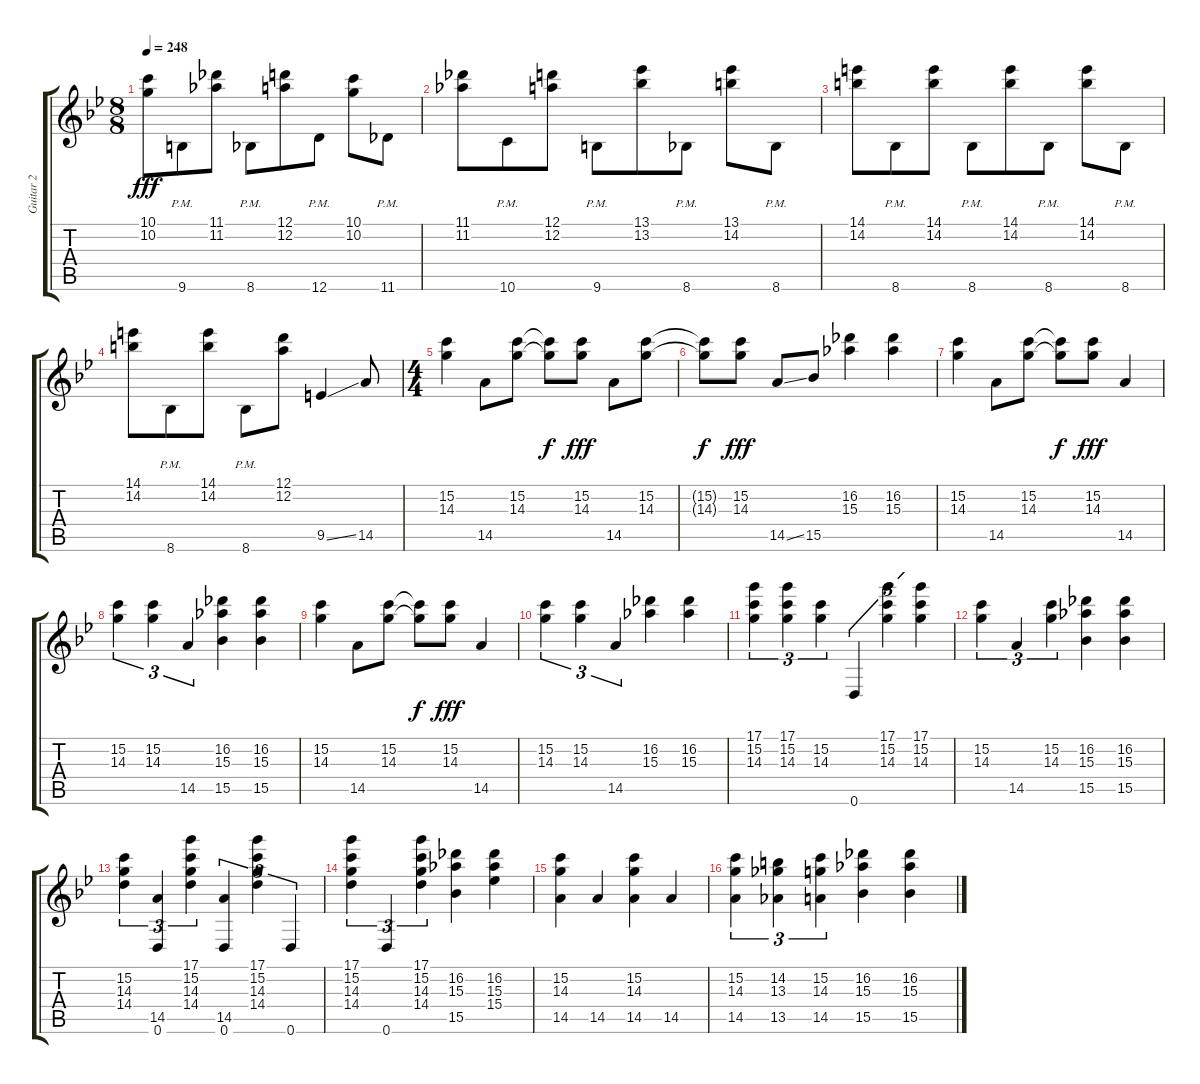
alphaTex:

\track ("Guitar 2" "Guitar 2") {instrument distortionguitar}
\staff {score tabs}
\tuning (D4 A3 F3 C3 G2 D2) {hide}
\ts (8 8)
\tempo 248
\clef g2
\ks bb
(10.1 10.2).8{dy fff} 9.6{pm}.8 (11.1 11.2).8 8.6{pm}.8 (12.1 12.2).8 12.6{pm}.8 (10.1 10.2).8 11.6{pm}.8 |
(11.1 11.2).8 10.6{pm}.8 (12.1 12.2).8 9.6{pm}.8 (13.1 13.2).8 8.6{pm}.8 (13.1 14.2).8 8.6{pm}.8 |
(14.1 14.2).8 8.6{pm}.8 (14.1 14.2).8 8.6{pm}.8 (14.1 14.2).8 8.6{pm}.8 (14.1 14.2).8 8.6{pm}.8 |
(14.1 14.2).8 8.6{pm}.8 (14.1 14.2).8 8.6{pm}.8 (12.1 12.2).8 9.5{ss}.4 14.5.8 |
\ts (4 4)
(15.2 14.3).4 14.5.8 (15.2 14.3).8 (15.2{t} 14.3{t}).8{dy f} (15.2 14.3).8{dy fff} 14.5.8 (15.2 14.3).8 |
(15.2{t} 14.3{t}).8{dy f} (15.2 14.3).8{dy fff} 14.5{ss}.8 15.5.8 (16.2 15.3).4 (16.2 15.3).4 |
(15.2 14.3).4 14.5.8 (15.2 14.3).8 (15.2{t} 14.3{t}).8{dy f} (15.2 14.3).8{dy fff} 14.5.4 |
(15.2 14.3).4{tu (3 2)} (15.2 14.3).4{tu (3 2)} 14.5.4{tu (3 2)} (16.2 15.3 15.5).4 (16.2 15.3 15.5).4 |
(15.2 14.3).4 14.5.8 (15.2 14.3).8 (15.2{t} 14.3{t}).8{dy f} (15.2 14.3).8{dy fff} 14.5.4 |
(15.2 14.3).4{tu (3 2)} (15.2 14.3).4{tu (3 2)} 14.5.4{tu (3 2)} (16.2 15.3).4 (16.2 15.3).4 |
(17.1 15.2 14.3).4{tu (3 2)} (17.1 15.2 14.3).4{tu (3 2)} (15.2 14.3).4{tu (3 2)} 0.6.4{tu (3 2)} (17.1 15.2 14.3).4{tu (3 2)} (17.1 15.2 14.3).4{tu (3 2)} |
(15.2 14.3).4{tu (3 2)} 14.5.4{tu (3 2)} (15.2 14.3).4{tu (3 2)} (16.2 15.3 15.5).4 (16.2 15.3 15.5).4 |
(15.2 14.3 14.4).4{tu (3 2)} (14.5 0.6).4{tu (3 2)} (17.1 15.2 14.3 14.4).4{tu (3 2)} (14.5 0.6).4{tu (3 2)} (17.1 15.2 14.3 14.4).4{tu (3 2)} 0.6.4{tu (3 2)} |
(17.1 15.2 14.3 14.4).4{tu (3 2)} 0.6.4{tu (3 2)} (17.1 15.2 14.3 14.4).4{tu (3 2)} (16.2 15.3 15.5).4 (16.2 15.3 15.4).4 |
(15.2 14.3 14.5).4 14.5.4 (15.2 14.3 14.5).4 14.5.4 |
(15.2 14.3 14.5).4{tu (3 2)} (14.2 13.3 13.5).4{tu (3 2)} (15.2 14.3 14.5).4{tu (3 2)} (16.2 15.3 15.5).4 (16.2 15.3 15.5).4
